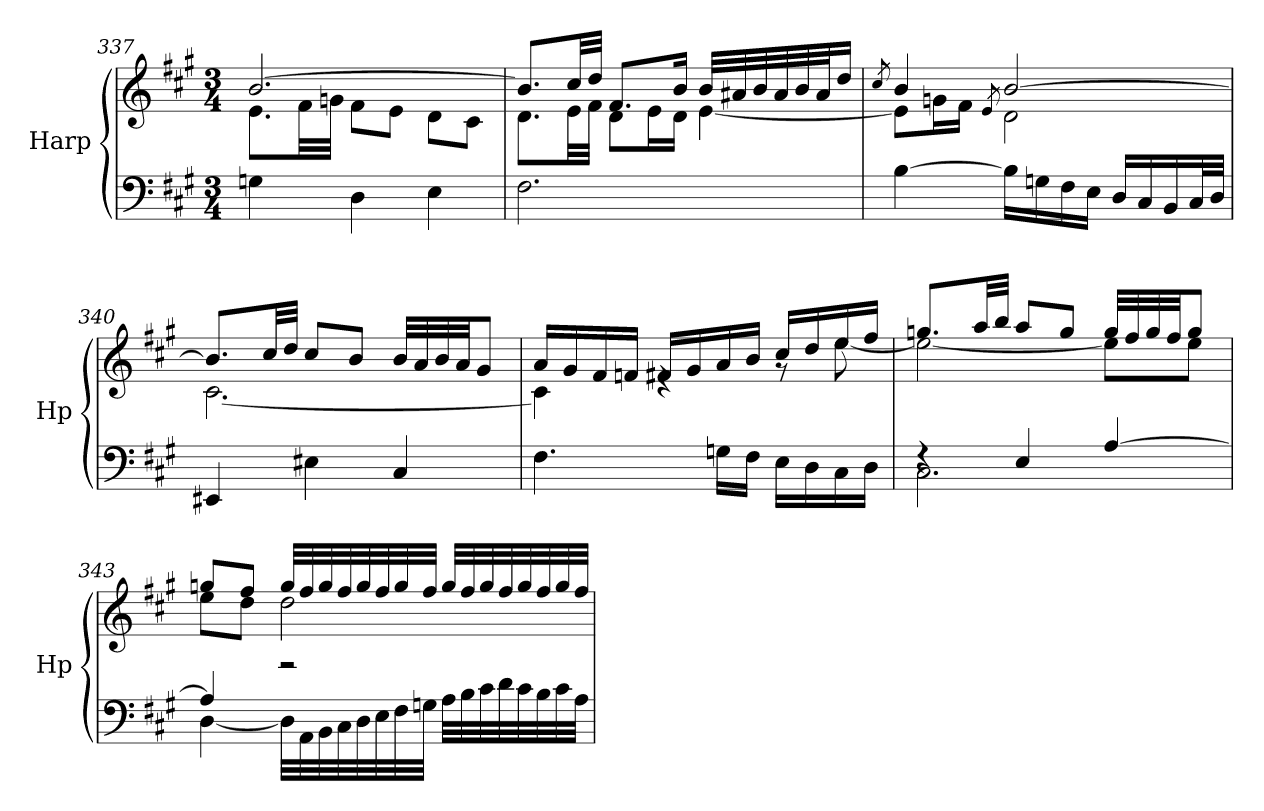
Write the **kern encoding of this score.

**kern	**kern
*part1	*part1
*staff2	*staff1
*I"Harp	*
*I'Hp	*
*clefF4	*clefG2
*k[f#c#g#]	*k[f#c#g#]
*M3/4	*M3/4
=337	=337
*	*^
4Gn\	[2.b/	8.e\L
.	.	32f#\LL
.	.	32gn\JJJ
4D\	.	8f#\L
.	.	8e\J
4E\	.	8d\L
.	.	8c#\J
!!LO:LB:g=z	!!
=338	=338	=338
2.F#\	8.b/L]	8.d\L
.	32cc#/LL	32e\LL
.	32dd/JJJ	32f#\JJJ
.	8.f#/L	8d\L
.	.	16e\L
.	16b/Jk	16d\JJ
.	32b/LLL	[4e\
.	32a#X/	.
.	32b/	.
.	32a#/	.
.	32b/	.
.	32a#/J	.
.	16dd/JJ	.
=339	=339	=339
.	8qcc#/	.
[4B\	4b/	8e\L]
.	.	16gn\L
.	.	16f#\JJ
.	.	8qe/
16B\LL]	[2b/	2d\
16Gn\	.	.
16F#\	.	.
16E\JJ	.	.
16D/LL	.	.
16C#/	.	.
16BB/	.	.
32C#/L	.	.
32D/JJJ	.	.
=340	=340	=340
4EE#X/	8.b/L]	[2.c#\
.	32cc#/LL	.
.	32dd/JJJ	.
4E#X\	8cc#/L	.
.	8b/J	.
4C#/	32b/LLL	.
.	32a/	.
.	32b/	.
.	32a/JJ	.
.	8g#/J	.
!!LO:LB:g=z	!!
=341	=341	=341
4.F#\	16a/LL	4c#\]
.	16g#/	.
.	16f#/	.
.	16fn/JJ	.
.	16f#X/LL	4re
.	16g#/	.
16Gn\LL	16a/	.
16F#\JJ	16b/JJ	.
16E\LL	16cc#/LL	8rg
16D\	16dd/	.
16C#\	16ee/	[8ee\
16D\JJ	16ff#/JJ	.
=342	=342	=342
*^	*	*
4rF	2.C#\	8.ggn/L	2ee\_
.	.	32aa/LL	.
.	.	32bb/JJJ	.
4E/	.	8aa/L	.
.	.	8gg/J	.
[4A/	.	32gg/LLL	8ee\L]
.	.	32ff#/	.
.	.	32gg/	.
.	.	32ff#/JJ	.
.	.	8gg/J	8ee\J
=343	=343	=343	=343
4A/]	[4D\	8ggn/L	8ee\L
.	.	8ff#/J	8dd\J
2r	32D\LLL]	32gg/LLL	2dd\
.	32AA\	32ff#/	.
.	32BB\	32gg/	.
.	32C#\	32ff#/	.
.	32D\	32gg/	.
.	32E\	32ff#/	.
.	32F#\	32gg/	.
.	32Gn\JJJ	32ff#/JJJ	.
.	32A\LLL	32gg/LLL	.
.	32B\	32ff#/	.
.	32c#\	32gg/	.
.	32d\	32ff#/	.
.	32c#\	32gg/	.
.	32B\	32ff#/	.
.	32c#\	32gg/	.
.	32A\JJJ	32ff#/JJJ	.
*v	*v	*	*
*	*v	*v
=	=
*-	*-
